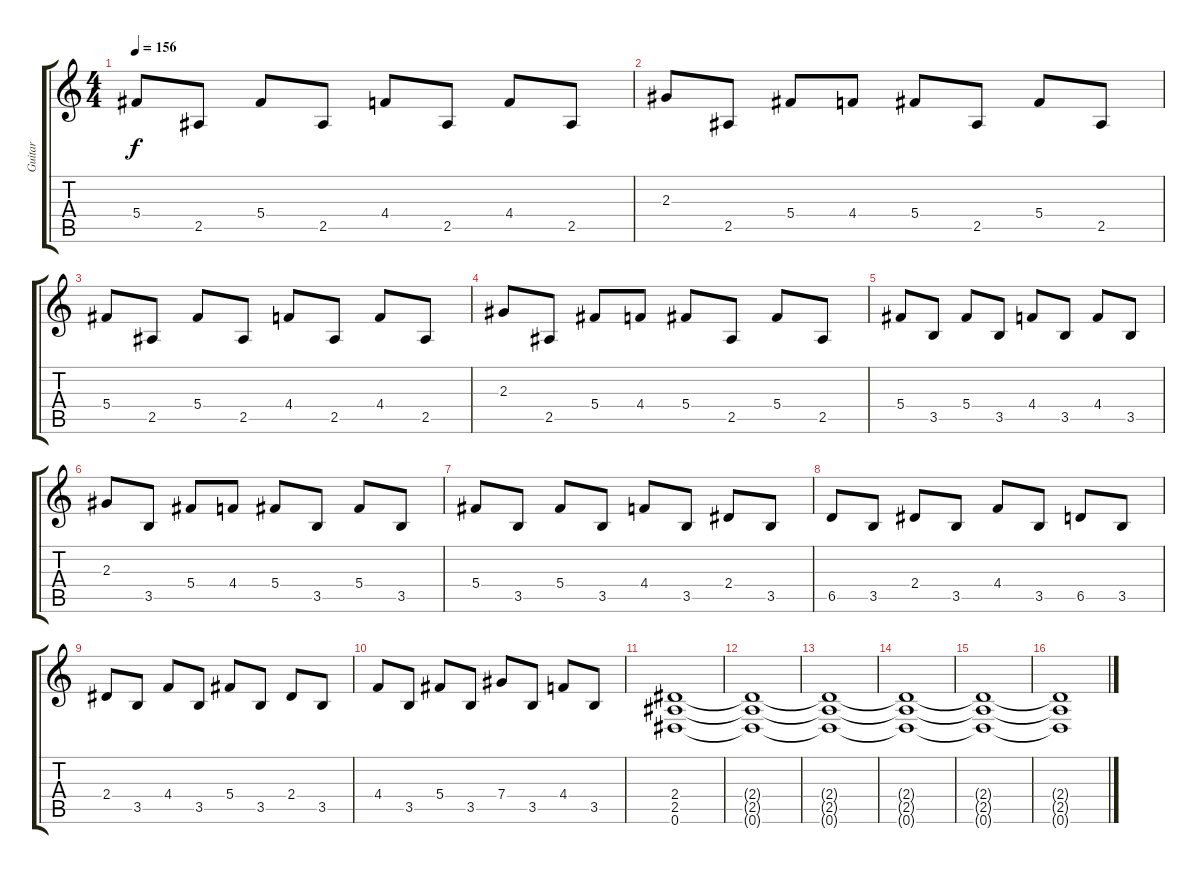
\track ("Guitar" "Guitar") {instrument distortionguitar}
\staff {score tabs}
\tuning (Eb4 Bb3 Gb3 Db3 Ab2 Eb2) {hide}
\ts (4 4)
\tempo 156
\clef g2
\ks c
5.4.8{dy f} 2.5.8 5.4.8 2.5.8 4.4.8 2.5.8 4.4.8 2.5.8 |
2.3.8 2.5.8 5.4.8 4.4.8 5.4.8 2.5.8 5.4.8 2.5.8 |
5.4.8 2.5.8 5.4.8 2.5.8 4.4.8 2.5.8 4.4.8 2.5.8 |
2.3.8 2.5.8 5.4.8 4.4.8 5.4.8 2.5.8 5.4.8 2.5.8 |
5.4.8 3.5.8 5.4.8 3.5.8 4.4.8 3.5.8 4.4.8 3.5.8 |
2.3.8 3.5.8 5.4.8 4.4.8 5.4.8 3.5.8 5.4.8 3.5.8 |
5.4.8 3.5.8 5.4.8 3.5.8 4.4.8 3.5.8 2.4.8 3.5.8 |
6.5.8 3.5.8 2.4.8 3.5.8 4.4.8 3.5.8 6.5.8 3.5.8 |
2.4.8 3.5.8 4.4.8 3.5.8 5.4.8 3.5.8 2.4.8 3.5.8 |
4.4.8 3.5.8 5.4.8 3.5.8 7.4.8 3.5.8 4.4.8 3.5.8 |
(2.4 2.5 0.6).1{volume 13} |
(2.4{t} 2.5{t} 0.6{t}).1 |
(2.4{t} 2.5{t} 0.6{t}).1 |
(2.4{t} 2.5{t} 0.6{t}).1 |
(2.4{t} 2.5{t} 0.6{t}).1 |
(2.4{t} 2.5{t} 0.6{t}).1
